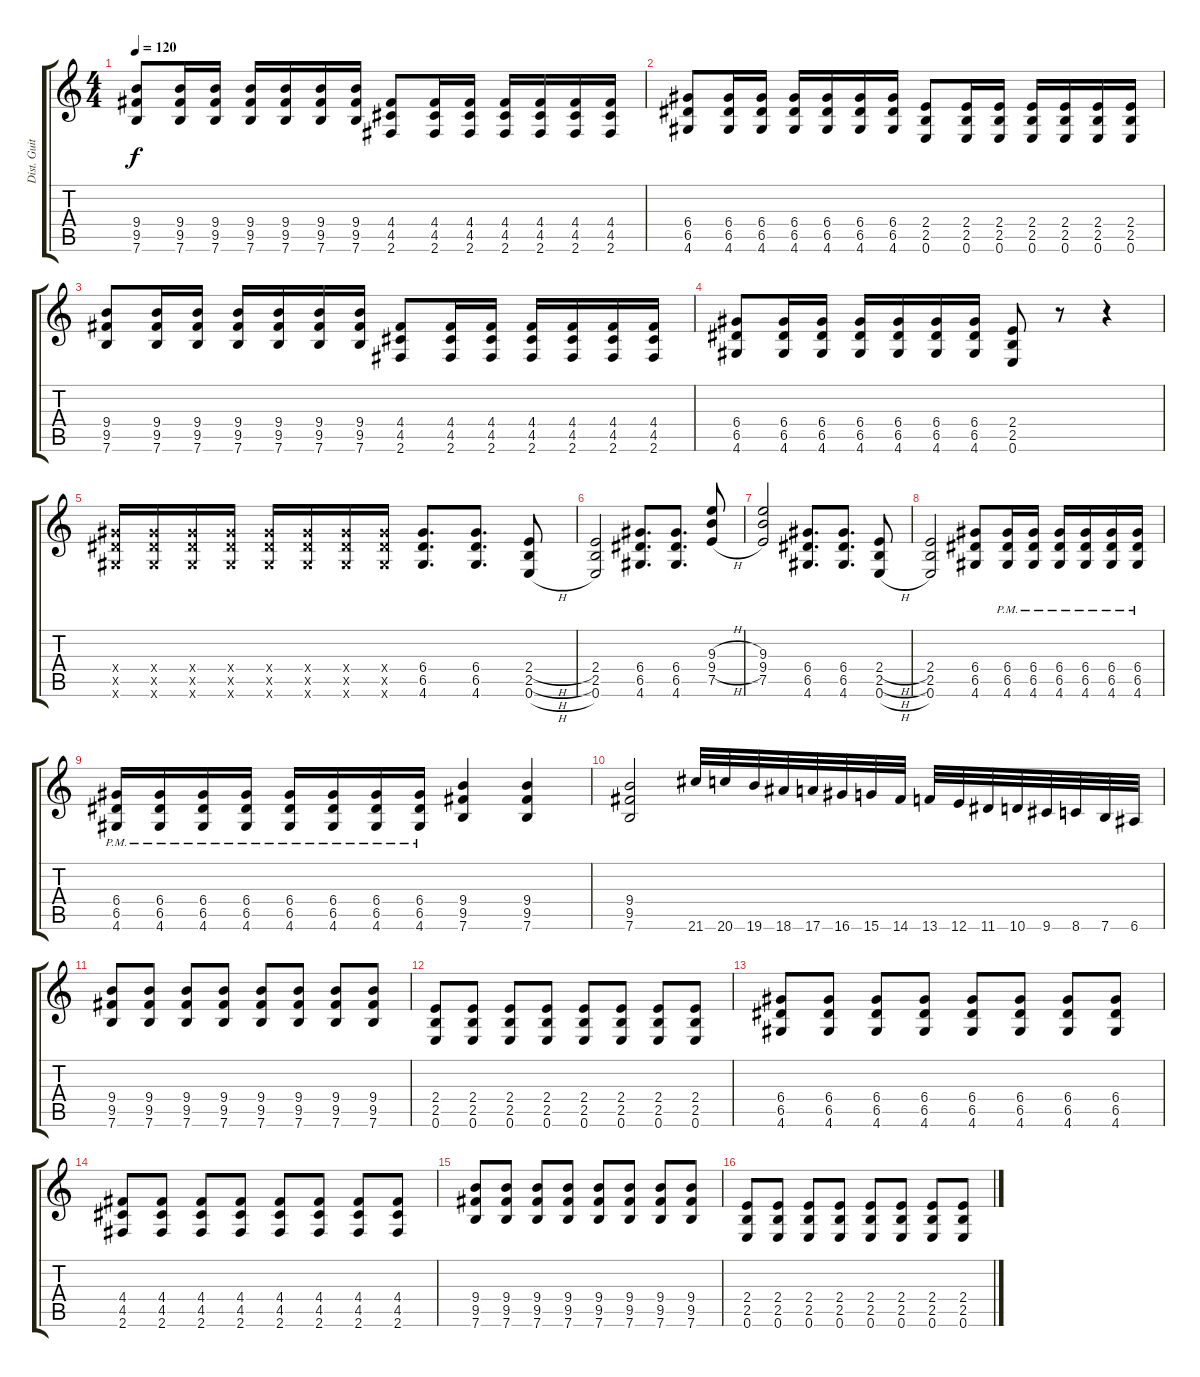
\track ("Dist. Guitar" "Dist. Guit") {instrument distortionguitar}
\staff {score tabs}
\tuning (E4 B3 G3 D3 A2 E2) {hide}
\ts (4 4)
\tempo 120
\clef g2
\ks c
(9.4 9.5 7.6).8{dy f} (9.4 9.5 7.6).16 (9.4 9.5 7.6).16 (9.4 9.5 7.6).16 (9.4 9.5 7.6).16 (9.4 9.5 7.6).16 (9.4 9.5 7.6).16 (4.4 4.5 2.6).8 (4.4 4.5 2.6).16 (4.4 4.5 2.6).16 (4.4 4.5 2.6).16 (4.4 4.5 2.6).16 (4.4 4.5 2.6).16 (4.4 4.5 2.6).16 |
(6.4 6.5 4.6).8 (6.4 6.5 4.6).16 (6.4 6.5 4.6).16 (6.4 6.5 4.6).16 (6.4 6.5 4.6).16 (6.4 6.5 4.6).16 (6.4 6.5 4.6).16 (2.4 2.5 0.6).8 (2.4 2.5 0.6).16 (2.4 2.5 0.6).16 (2.4 2.5 0.6).16 (2.4 2.5 0.6).16 (2.4 2.5 0.6).16 (2.4 2.5 0.6).16 |
(9.4 9.5 7.6).8 (9.4 9.5 7.6).16 (9.4 9.5 7.6).16 (9.4 9.5 7.6).16 (9.4 9.5 7.6).16 (9.4 9.5 7.6).16 (9.4 9.5 7.6).16 (4.4 4.5 2.6).8 (4.4 4.5 2.6).16 (4.4 4.5 2.6).16 (4.4 4.5 2.6).16 (4.4 4.5 2.6).16 (4.4 4.5 2.6).16 (4.4 4.5 2.6).16 |
(6.4 6.5 4.6).8 (6.4 6.5 4.6).16 (6.4 6.5 4.6).16 (6.4 6.5 4.6).16 (6.4 6.5 4.6).16 (6.4 6.5 4.6).16 (6.4 6.5 4.6).16 (2.4 2.5 0.6).8 r.8 r.4 |
(6.4{x} 6.5{x} 4.6{x}).16 (6.4{x} 6.5{x} 4.6{x}).16 (6.4{x} 6.5{x} 4.6{x}).16 (6.4{x} 6.5{x} 4.6{x}).16 (6.4{x} 6.5{x} 4.6{x}).16 (6.4{x} 6.5{x} 4.6{x}).16 (6.4{x} 6.5{x} 4.6{x}).16 (6.4{x} 6.5{x} 4.6{x}).16 (6.4 6.5 4.6).8{d} (6.4 6.5 4.6).8{d} (2.4{h} 2.5{h} 0.6{h}).8 |
(2.4 2.5 0.6).2 (6.4 6.5 4.6).8{d} (6.4 6.5 4.6).8{d} (9.3{h} 9.4{h} 7.5{h}).8 |
(9.3 9.4 7.5).2 (6.4 6.5 4.6).8{d} (6.4 6.5 4.6).8{d} (2.4{h} 2.5{h} 0.6{h}).8 |
(2.4 2.5 0.6).2 (6.4 6.5 4.6).8 (6.4{pm} 6.5{pm} 4.6{pm}).16 (6.4{pm} 6.5{pm} 4.6{pm}).16 (6.4{pm} 6.5{pm} 4.6{pm}).16 (6.4{pm} 6.5{pm} 4.6{pm}).16 (6.4{pm} 6.5{pm} 4.6{pm}).16 (6.4{pm} 6.5{pm} 4.6{pm}).16 |
(6.4{pm} 6.5{pm} 4.6{pm}).16 (6.4{pm} 6.5{pm} 4.6{pm}).16 (6.4{pm} 6.5{pm} 4.6{pm}).16 (6.4{pm} 6.5{pm} 4.6{pm}).16 (6.4{pm} 6.5{pm} 4.6{pm}).16 (6.4{pm} 6.5{pm} 4.6{pm}).16 (6.4{pm} 6.5{pm} 4.6{pm}).16 (6.4{pm} 6.5{pm} 4.6{pm}).16 (9.4 9.5 7.6).4 (9.4 9.5 7.6).4 |
(9.4 9.5 7.6).2 21.6.32 20.6.32 19.6.32 18.6.32 17.6.32 16.6.32 15.6.32 14.6.32 13.6.32 12.6.32 11.6.32 10.6.32 9.6.32 8.6.32 7.6.32 6.6.32 |
(9.4 9.5 7.6).8 (9.4 9.5 7.6).8 (9.4 9.5 7.6).8 (9.4 9.5 7.6).8 (9.4 9.5 7.6).8 (9.4 9.5 7.6).8 (9.4 9.5 7.6).8 (9.4 9.5 7.6).8 |
(2.4 2.5 0.6).8 (2.4 2.5 0.6).8 (2.4 2.5 0.6).8 (2.4 2.5 0.6).8 (2.4 2.5 0.6).8 (2.4 2.5 0.6).8 (2.4 2.5 0.6).8 (2.4 2.5 0.6).8 |
(6.4 6.5 4.6).8 (6.4 6.5 4.6).8 (6.4 6.5 4.6).8 (6.4 6.5 4.6).8 (6.4 6.5 4.6).8 (6.4 6.5 4.6).8 (6.4 6.5 4.6).8 (6.4 6.5 4.6).8 |
(4.4 4.5 2.6).8 (4.4 4.5 2.6).8 (4.4 4.5 2.6).8 (4.4 4.5 2.6).8 (4.4 4.5 2.6).8 (4.4 4.5 2.6).8 (4.4 4.5 2.6).8 (4.4 4.5 2.6).8 |
(9.4 9.5 7.6).8 (9.4 9.5 7.6).8 (9.4 9.5 7.6).8 (9.4 9.5 7.6).8 (9.4 9.5 7.6).8 (9.4 9.5 7.6).8 (9.4 9.5 7.6).8 (9.4 9.5 7.6).8 |
(2.4 2.5 0.6).8 (2.4 2.5 0.6).8 (2.4 2.5 0.6).8 (2.4 2.5 0.6).8 (2.4 2.5 0.6).8 (2.4 2.5 0.6).8 (2.4 2.5 0.6).8 (2.4 2.5 0.6).8
